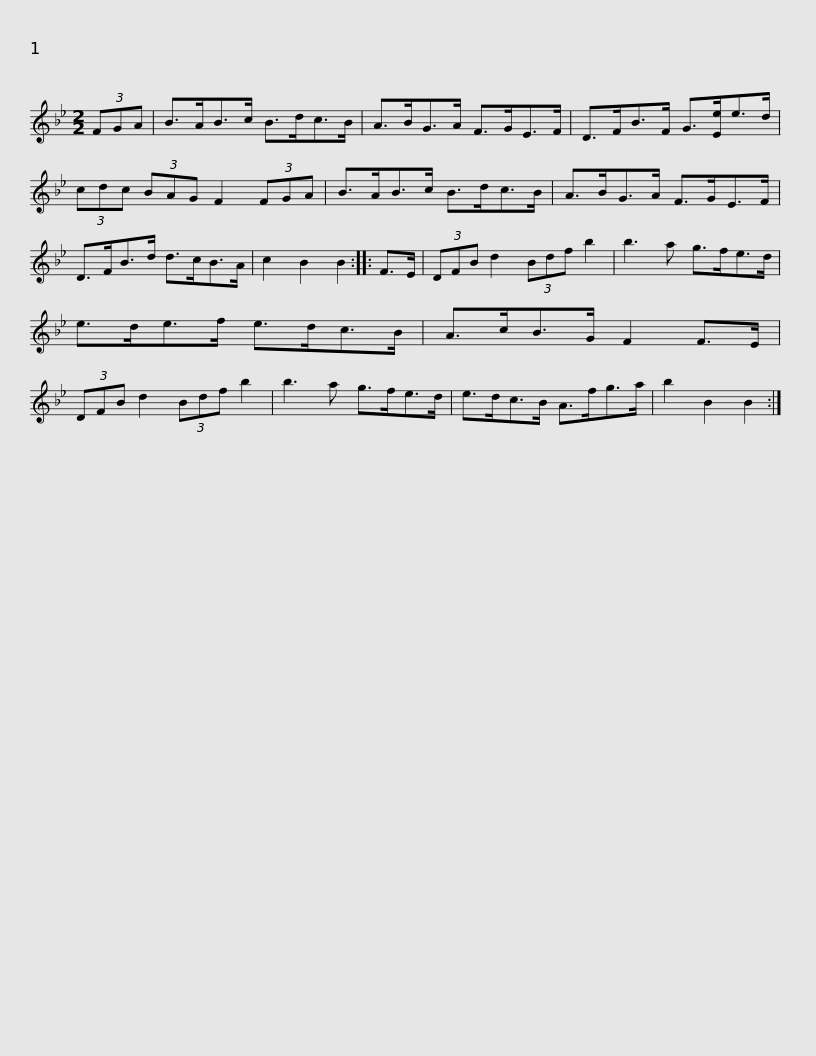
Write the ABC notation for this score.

X:1
L:1/8
M:2/2
I:linebreak $
K:Bb
V:1 treble
V:1
 (3FGA | B>AB>c B>dc>B | A>BG>A F>GE>F | D>FB>F G>[Ee]e>d | (3cdc (3BAG F2 (3FGA |$ %5
 B>AB>c B>dc>B | A>BG>A F>GE>F | D>FB>d d>cB>A | c2 B2 B2 :: F>E | %10
 (3DFB d2 (3Bdf b2 |$ b3 a g>fe>d | e>de>f e>dc>B | A>cB>G F2 F>E | (3DFB d2 (3Bdf b2 | %15
 b3 a g>fe>d |$ e>dc>B A>fg>a | b2 B2 B2 :| %18
